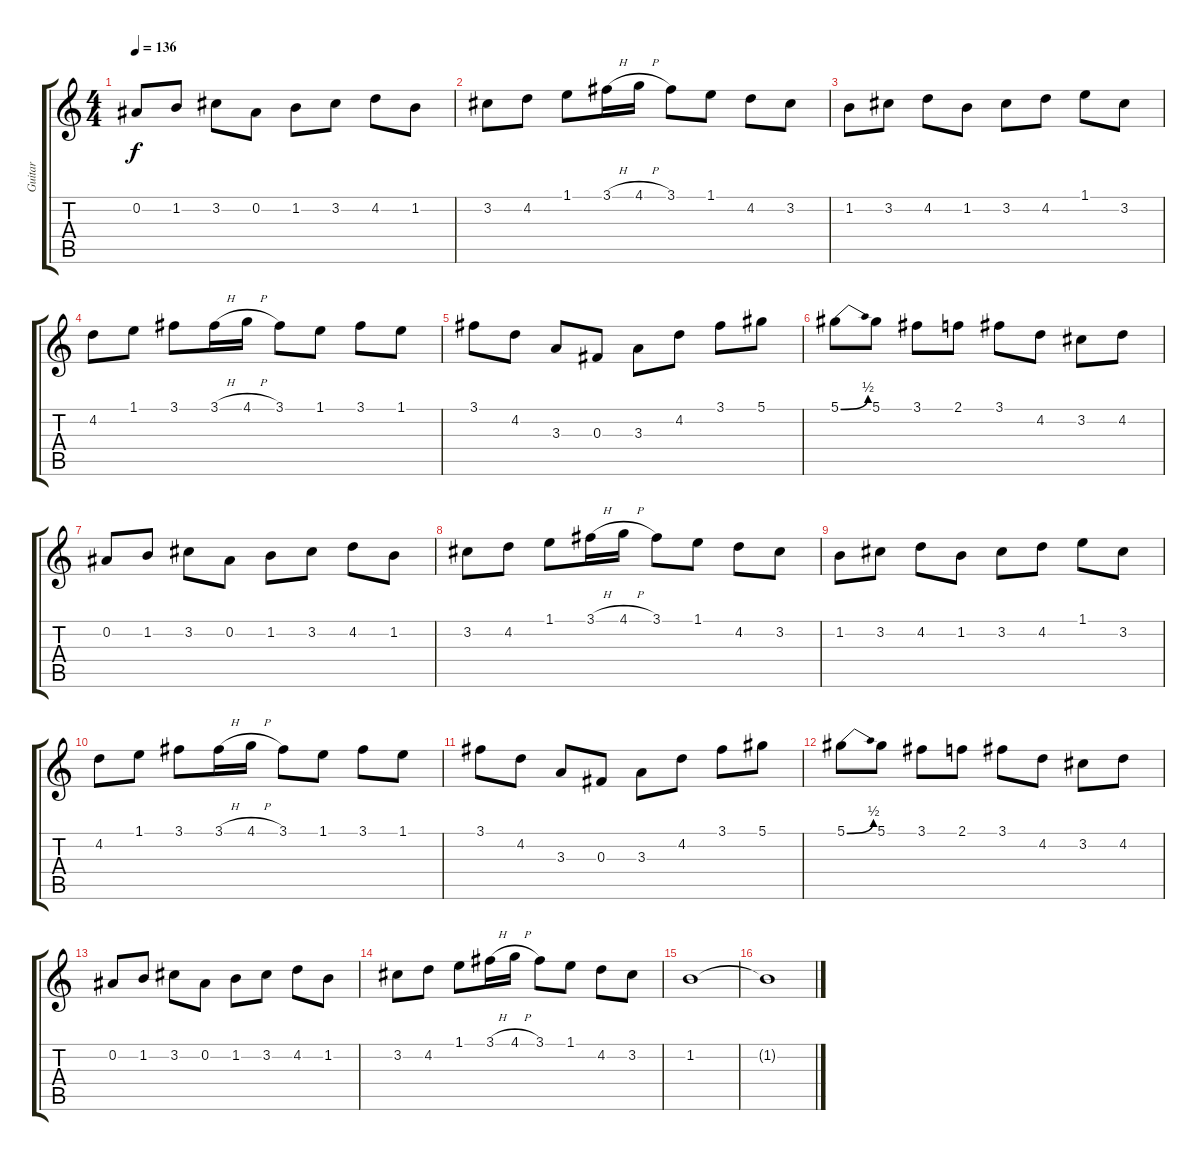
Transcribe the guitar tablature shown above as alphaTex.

\track ("Guitar" "Guitar") {instrument overdrivenguitar}
\staff {score tabs}
\tuning (Eb4 Bb3 Gb3 Db3 Ab2 Eb2) {hide}
\ts (4 4)
\tempo 136
\clef g2
\ks c
0.2.8{dy f} 1.2.8 3.2.8 0.2.8 1.2.8 3.2.8 4.2.8 1.2.8 |
3.2.8 4.2.8 1.1.8 3.1{h}.16 4.1{h}.16 3.1.8 1.1.8 4.2.8 3.2.8 |
1.2.8 3.2.8 4.2.8 1.2.8 3.2.8 4.2.8 1.1.8 3.2.8 |
4.2.8 1.1.8 3.1.8 3.1{h}.16 4.1{h}.16 3.1.8 1.1.8 3.1.8 1.1.8 |
3.1.8 4.2.8 3.3.8 0.3.8 3.3.8 4.2.8 3.1.8 5.1.8 |
5.1{be (bend 0 0 60 2)}.8 5.1.8 3.1.8 2.1.8 3.1.8 4.2.8 3.2.8 4.2.8 |
0.2.8 1.2.8 3.2.8 0.2.8 1.2.8 3.2.8 4.2.8 1.2.8 |
3.2.8 4.2.8 1.1.8 3.1{h}.16 4.1{h}.16 3.1.8 1.1.8 4.2.8 3.2.8 |
1.2.8 3.2.8 4.2.8 1.2.8 3.2.8 4.2.8 1.1.8 3.2.8 |
4.2.8 1.1.8 3.1.8 3.1{h}.16 4.1{h}.16 3.1.8 1.1.8 3.1.8 1.1.8 |
3.1.8 4.2.8 3.3.8 0.3.8 3.3.8 4.2.8 3.1.8 5.1.8 |
5.1{be (bend 0 0 60 2)}.8 5.1.8 3.1.8 2.1.8 3.1.8 4.2.8 3.2.8 4.2.8 |
0.2.8 1.2.8 3.2.8 0.2.8 1.2.8 3.2.8 4.2.8 1.2.8 |
3.2.8 4.2.8 1.1.8 3.1{h}.16 4.1{h}.16 3.1.8 1.1.8 4.2.8 3.2.8 |
1.2.1 |
1.2{t}.1
